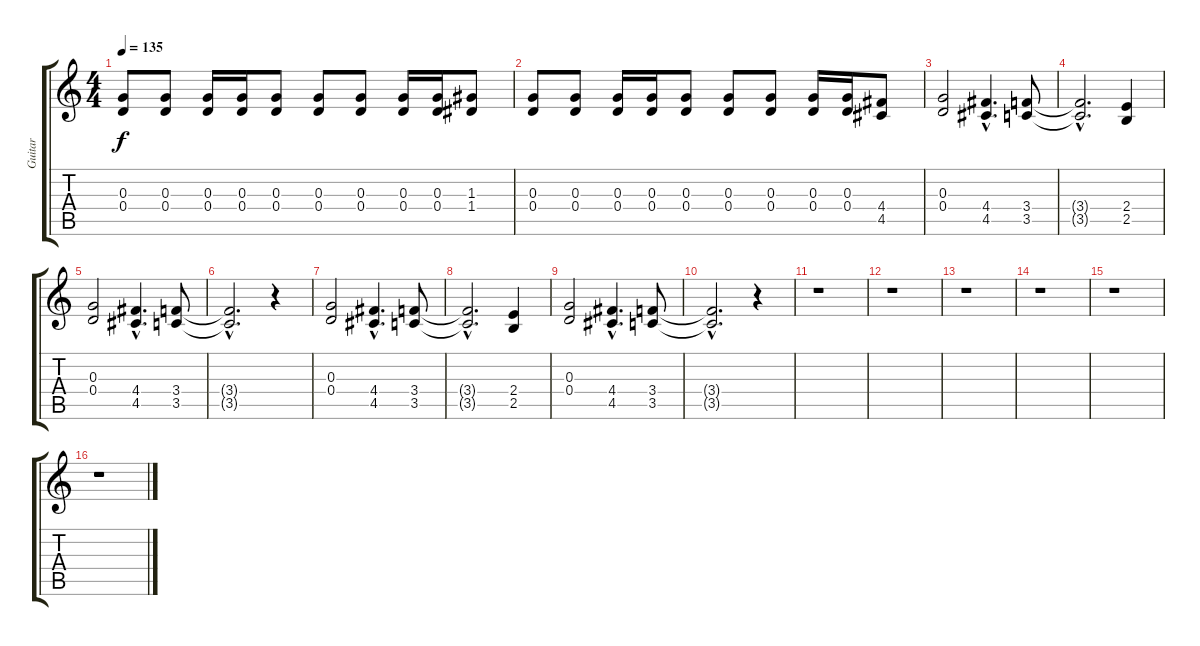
\track ("Guitar" "Guitar") {instrument overdrivenguitar}
\staff {score tabs}
\tuning (E4 B3 G3 D3 A2 E2) {hide}
\ts (4 4)
\tempo 135
\clef g2
\ks c
(0.3 0.4).8{dy f} (0.3 0.4).8 (0.3 0.4).16 (0.3 0.4).16 (0.3 0.4).8 (0.3 0.4).8 (0.3 0.4).8 (0.3 0.4).16 (0.3 0.4).16 (1.3 1.4).8 |
(0.3 0.4).8 (0.3 0.4).8 (0.3 0.4).16 (0.3 0.4).16 (0.3 0.4).8 (0.3 0.4).8 (0.3 0.4).8 (0.3 0.4).16 (0.3 0.4).16 (4.4 4.5).8 |
(0.3 0.4).2 (4.4{hac} 4.5{hac}).4{d} (3.4 3.5).8 |
(3.4{hac t} 3.5{hac t}).2{d} (2.4 2.5).4 |
(0.3 0.4).2 (4.4{hac} 4.5{hac}).4{d} (3.4 3.5).8 |
(3.4{hac t} 3.5{hac t}).2{d} r.4 |
(0.3 0.4).2 (4.4{hac} 4.5{hac}).4{d} (3.4 3.5).8 |
(3.4{hac t} 3.5{hac t}).2{d} (2.4 2.5).4 |
(0.3 0.4).2 (4.4{hac} 4.5{hac}).4{d} (3.4 3.5).8 |
(3.4{hac t} 3.5{hac t}).2{d} r.4 |
r.1 |
r.1 |
r.1 |
r.1 |
r.1 |
r.1
